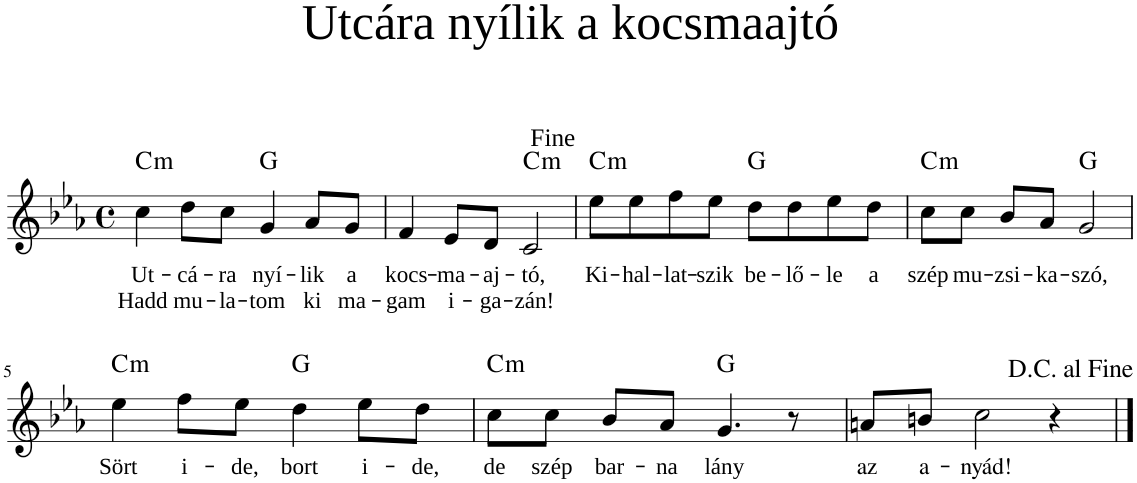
**kern	**text	**text	**harte
*part1	*part1	*part1	*part1
*staff1	*staff1	*staff1	*
*I"Piano	*	*	*
*I'Pno	*	*	*
*clefG2	*	*	*
*k[b-e-a-]	*	*	*
*M4/4	*	*	*
*met(c)	*	*	*
=1	=1	=1	=1
!	!LO:LY:b	!LO:LY:b	!LO:H:kt=m
4cc\	Ut-	Hadd	C:min
!	!LO:LY:b	!LO:LY:b	!
8dd\L	-cá-	mu-	.
!	!LO:LY:b	!LO:LY:b	!
8cc\J	-ra	-la-	.
!	!LO:LY:b	!LO:LY:b	!
4g/	nyí-	-tom	G:maj
!	!LO:LY:b	!LO:LY:b	!
8a-/L	-lik	ki	.
!	!LO:LY:b	!LO:LY:b	!
8g/J	a	ma-	.
=2	=2	=2	=2
!	!LO:LY:b	!LO:LY:b	!
4f/	kocs-	-gam	.
!	!LO:LY:b	!LO:LY:b	!
8e-/L	-ma-	i-	.
!	!LO:LY:b	!LO:LY:b	!
8d/J	-aj-	-ga-	.
!	!LO:LY:b	!LO:LY:b	!LO:H:kt=m
2c/	-tó,	-zán!	C:min
!LO:TX:a:t=<font size="11.7074"/><font face="Times New Roman"/>Fine	!	!	!
=3	=3	=3	=3
!	!LO:LY:b	!	!LO:H:kt=m
8ee-\L	Ki-	.	C:min
!	!LO:LY:b	!	!
8ee-\	-hal-	.	.
!	!LO:LY:b	!	!
8ff\	-lat-	.	.
!	!LO:LY:b	!	!
8ee-\J	-szik	.	.
!	!LO:LY:b	!	!
8dd\L	be-	.	G:maj
!	!LO:LY:b	!	!
8dd\	-lő-	.	.
!	!LO:LY:b	!	!
8ee-\	-le	.	.
!	!LO:LY:b	!	!
8dd\J	a	.	.
=4	=4	=4	=4
!	!LO:LY:b	!	!LO:H:kt=m
8cc\L	szép	.	C:min
!	!LO:LY:b	!	!
8cc\J	mu-	.	.
!	!LO:LY:b	!	!
8b-/L	-zsi-	.	.
!	!LO:LY:b	!	!
8a-/J	-ka-	.	.
!	!LO:LY:b	!	!
2g/	-szó,	.	G:maj
!!LO:LB:g=z
=5	=5	=5	=5
!	!LO:LY:b	!	!LO:H:kt=m
4ee-\	Sört	.	C:min
!	!LO:LY:b	!	!
8ff\L	i-	.	.
!	!LO:LY:b	!	!
8ee-\J	-de,	.	.
!	!LO:LY:b	!	!
4dd\	bort	.	G:maj
!	!LO:LY:b	!	!
8ee-\L	i-	.	.
!	!LO:LY:b	!	!
8dd\J	-de,	.	.
=6	=6	=6	=6
!	!LO:LY:b	!	!LO:H:kt=m
8cc\L	de	.	C:min
!	!LO:LY:b	!	!
8cc\J	szép	.	.
!	!LO:LY:b	!	!
8b-/L	bar-	.	.
!	!LO:LY:b	!	!
8a-/J	-na	.	.
!	!LO:LY:b	!	!
4.g/	lány	.	G:maj
8r	.	.	.
=7	=7	=7	=7
!	!LO:LY:b	!	!
8an/L	az	.	.
!	!LO:LY:b	!	!
8bn/J	a-	.	.
!	!LO:LY:b	!	!
2cc\	-nyád!	.	.
4r	.	.	.
==	==	==	==
*-	*-	*-	*-
